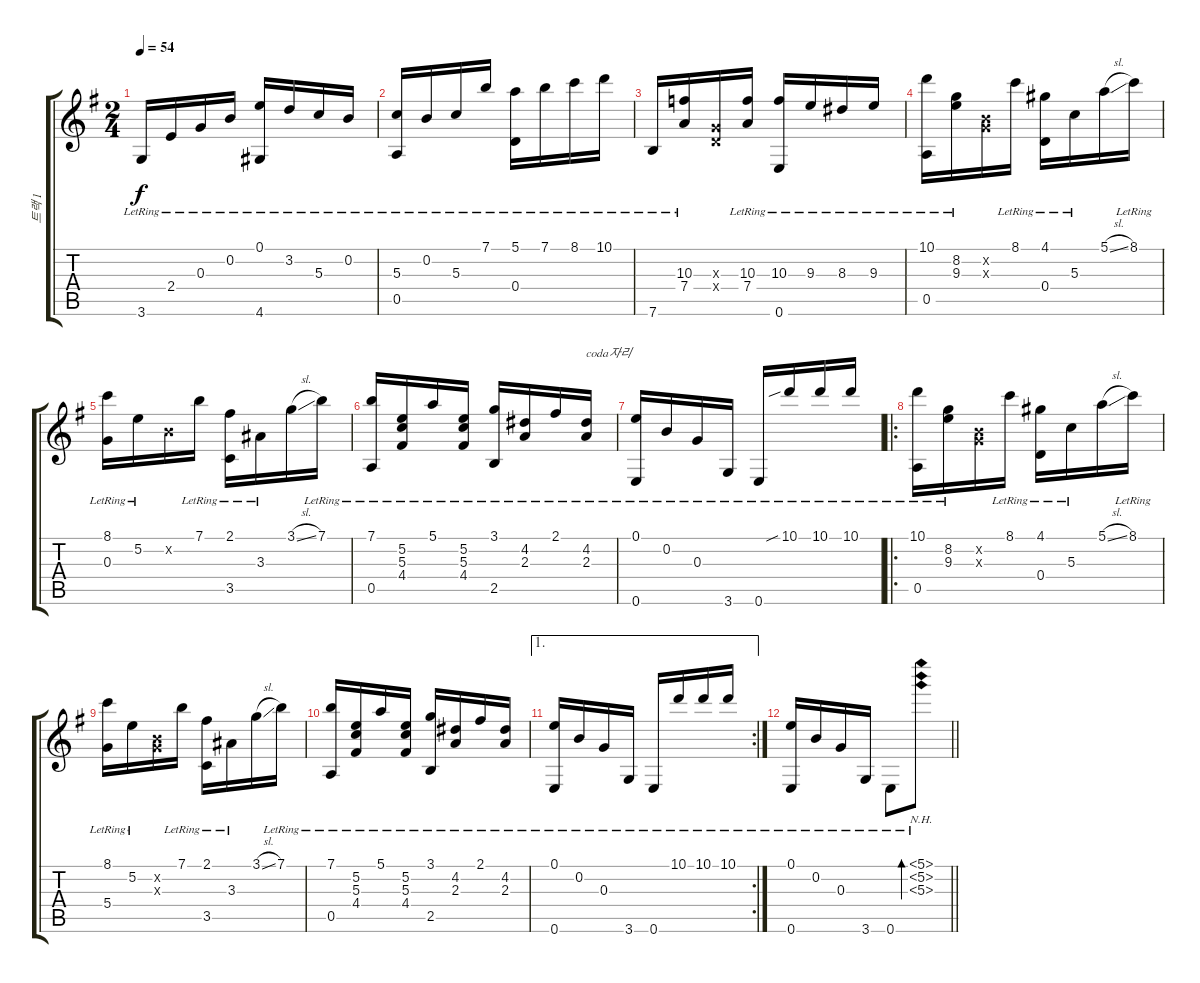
\track ("트랙 1" "트랙 1") {instrument acousticguitarnylon}
\staff {score tabs}
\tuning (E4 B3 G3 D3 A2 E2) {hide}
\ts (2 4)
\tempo 54
\clef g2
\ks g
3.6{lr}.16{dy f} 2.4{lr}.16 0.3{lr}.16 0.2{lr}.16 (0.1{lr} 4.6{lr}).16 3.2{lr}.16 5.3{lr}.16 0.2{lr}.16 |
(5.3{lr} 0.5{lr}).16 0.2{lr}.16 5.3{lr}.16 7.1{lr}.16 (5.1{lr} 0.4{lr}).16 7.1{lr}.16 8.1{lr}.16 10.1{lr}.16 |
7.6{lr}.16 (10.3{lr} 7.4{lr}).16 (0.3{x} 0.4{x}).16 (10.3{lr} 7.4{lr}).16 (10.3{lr} 0.6{lr}).16 9.3{lr}.16 8.3{lr}.16 9.3{lr}.16 |
(10.1{lr} 0.5{lr}).16 (8.2{lr} 9.3{lr}).16 (0.2{x} 0.3{x}).16 8.1{lr}.16 (4.1{lr} 0.4{lr}).16 5.3{lr}.16 5.1{sl}.16 8.1{lr}.16 |
(8.1{lr} 0.3{lr}).16 5.2{lr}.16 0.2{x}.16 7.1{lr}.16 (2.1{lr} 3.5{lr}).16 3.3{lr}.16 3.1{sl}.16 7.1{lr}.16 |
(7.1{lr} 0.5{lr}).16 (5.2{lr} 5.3{lr} 4.4{lr}).16 5.1{lr}.16 (5.2{lr} 5.3{lr} 4.4{lr}).16 (3.1{lr} 2.5{lr}).16 (4.2{lr} 2.3{lr}).16 2.1{lr}.16 (4.2{lr} 2.3{lr}).16{txt "coda자리"} |
(0.1{lr} 0.6{lr}).16 0.2{lr}.16 0.3{lr}.16 3.6{lr}.16 0.6{lr}.16 10.1{sib lr}.16 10.1{lr}.16 10.1{lr}.16 |
\ro
(10.1{lr} 0.5{lr}).16 (8.2{lr} 9.3{lr}).16 (0.2{x} 0.3{x}).16 8.1{lr}.16 (4.1{lr} 0.4{lr}).16 5.3{lr}.16 5.1{sl}.16 8.1{lr}.16 |
(8.1{lr} 5.4{lr}).16 5.2{lr}.16 (0.2{x} 0.3{x}).16 7.1{lr}.16 (2.1{lr} 3.5{lr}).16 3.3{lr}.16 3.1{sl}.16 7.1{lr}.16 |
(7.1{lr} 0.5{lr}).16 (5.2{lr} 5.3{lr} 4.4{lr}).16 5.1{lr}.16 (5.2{lr} 5.3{lr} 4.4{lr}).16 (3.1{lr} 2.5{lr}).16 (4.2{lr} 2.3{lr}).16 2.1{lr}.16 (4.2{lr} 2.3{lr}).16 |
\ae 1
\rc 2
(0.1{lr} 0.6{lr}).16 0.2{lr}.16 0.3{lr}.16 3.6{lr}.16 0.6{lr}.16 10.1{lr}.16 10.1{lr}.16 10.1{lr}.16 |
\barLineRight lightlight
(0.1{lr} 0.6{lr}).16 0.2{lr}.16 0.3{lr}.16 3.6{lr}.16 0.6{lr}.8 (5.1{nh lr} 5.2{nh lr} 5.3{nh lr}).8{bd 240}
